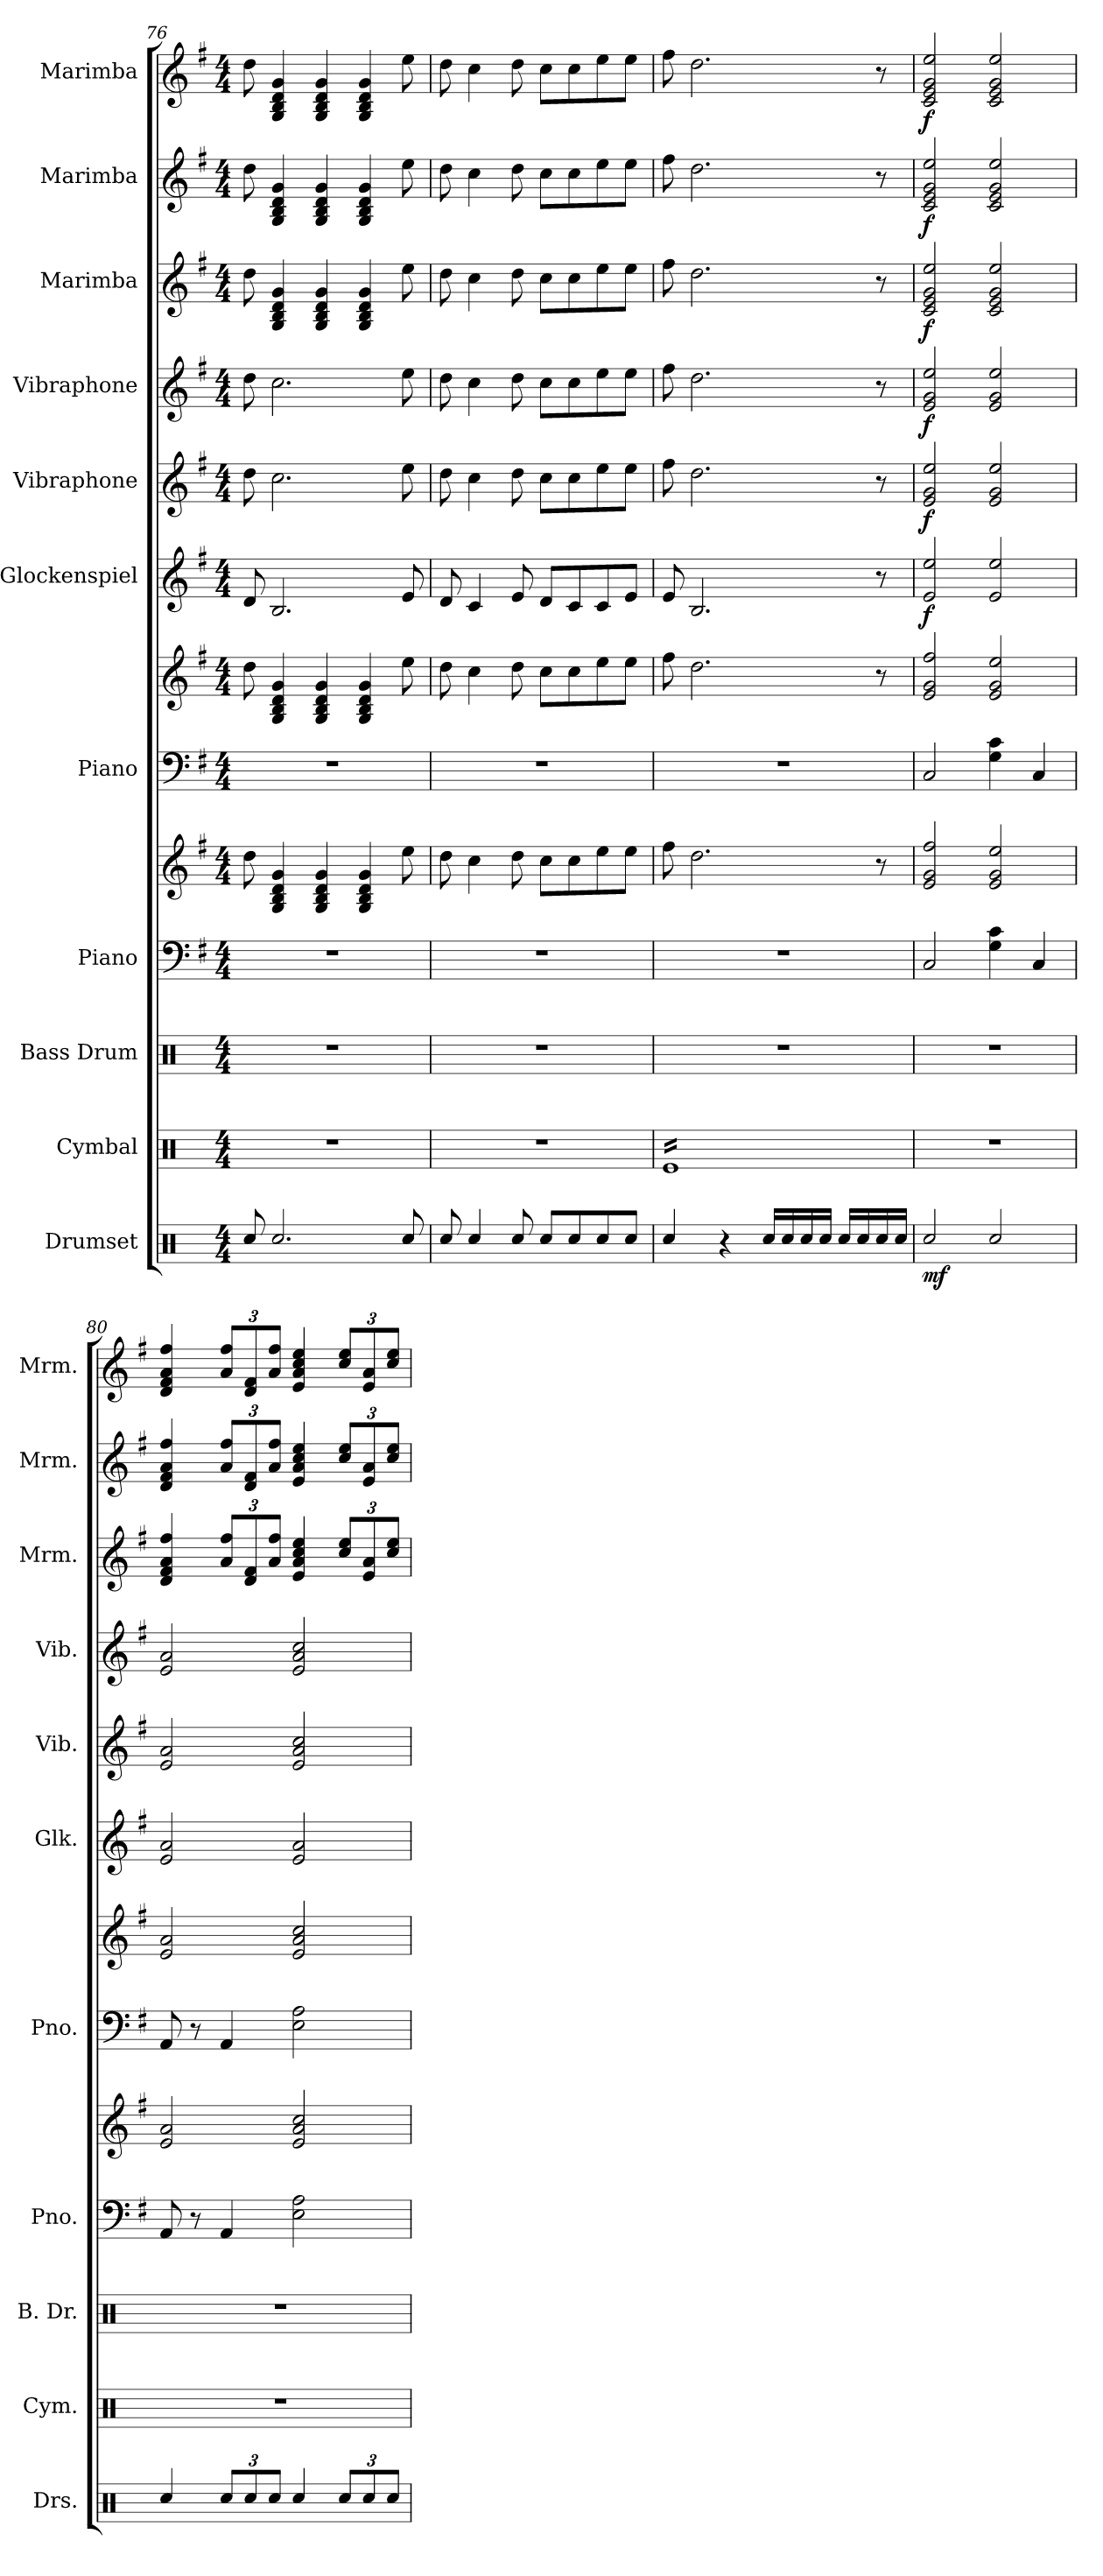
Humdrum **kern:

**kern	**dynam	**kern	**kern	**kern	**kern	**kern	**kern	**kern	**dynam	**kern	**dynam	**kern	**dynam	**kern	**dynam	**kern	**dynam	**kern	**dynam
*part11	*part11	*part10	*part9	*part8	*part8	*part7	*part7	*part6	*part6	*part5	*part5	*part4	*part4	*part3	*part3	*part2	*part2	*part1	*part1
*staff13	*staff13	*staff12	*staff11	*staff10	*staff9	*staff8	*staff7	*staff6	*staff6	*staff5	*staff5	*staff4	*staff4	*staff3	*staff3	*staff2	*staff2	*staff1	*staff1
*I"Drumset	*	*I"Cymbal	*I"Bass Drum	*I"Piano	*	*I"Piano	*	*I"Glockenspiel	*	*I"Vibraphone	*	*I"Vibraphone	*	*I"Marimba	*	*I"Marimba	*	*I"Marimba	*
*I'Drs.	*	*I'Cym.	*I'B. Dr.	*I'Pno.	*	*I'Pno.	*	*I'Glk.	*	*I'Vib.	*	*I'Vib.	*	*I'Mrm.	*	*I'Mrm.	*	*I'Mrm.	*
*clefX	*	*clefX	*clefX	*clefF4	*clefG2	*clefF4	*clefG2	*clefG2	*	*clefG2	*	*clefG2	*	*clefG2	*	*clefG2	*	*clefG2	*
*	*	*	*	*	*	*	*	*ITrd-14c-24	*	*	*	*	*	*	*	*	*	*	*
*k[]	*	*k[]	*k[]	*k[f#]	*k[f#]	*k[f#]	*k[f#]	*k[f#]	*	*k[f#]	*	*k[f#]	*	*k[f#]	*	*k[f#]	*	*k[f#]	*
*M4/4	*	*M4/4	*M4/4	*M4/4	*M4/4	*M4/4	*M4/4	*M4/4	*	*M4/4	*	*M4/4	*	*M4/4	*	*M4/4	*	*M4/4	*
=76	=76	=76	=76	=76	=76	=76	=76	=76	=76	=76	=76	=76	=76	=76	=76	=76	=76	=76	=76
8Rcc/	.	1r	1r	1r	8dd\	1r	8dd\	8ddd/	.	8dd\	.	8dd\	.	8dd\	.	8dd\	.	8dd\	.
2.Rcc/	.	.	.	.	4G/ 4B/ 4d/ 4g/	.	4G/ 4B/ 4d/ 4g/	2.bb/	.	2.cc\	.	2.cc\	.	4G/ 4B/ 4d/ 4g/	.	4G/ 4B/ 4d/ 4g/	.	4G/ 4B/ 4d/ 4g/	.
.	.	.	.	.	4G/ 4B/ 4d/ 4g/	.	4G/ 4B/ 4d/ 4g/	.	.	.	.	.	.	4G/ 4B/ 4d/ 4g/	.	4G/ 4B/ 4d/ 4g/	.	4G/ 4B/ 4d/ 4g/	.
.	.	.	.	.	4G/ 4B/ 4d/ 4g/	.	4G/ 4B/ 4d/ 4g/	.	.	.	.	.	.	4G/ 4B/ 4d/ 4g/	.	4G/ 4B/ 4d/ 4g/	.	4G/ 4B/ 4d/ 4g/	.
8Rcc/	.	.	.	.	8ee\	.	8ee\	8eee/	.	8ee\	.	8ee\	.	8ee\	.	8ee\	.	8ee\	.
=77	=77	=77	=77	=77	=77	=77	=77	=77	=77	=77	=77	=77	=77	=77	=77	=77	=77	=77	=77
8Rcc/	.	1r	1r	1r	8dd\	1r	8dd\	8ddd/	.	8dd\	.	8dd\	.	8dd\	.	8dd\	.	8dd\	.
4Rcc/	.	.	.	.	4cc\	.	4cc\	4ccc/	.	4cc\	.	4cc\	.	4cc\	.	4cc\	.	4cc\	.
8Rcc/	.	.	.	.	8dd\	.	8dd\	8eee/	.	8dd\	.	8dd\	.	8dd\	.	8dd\	.	8dd\	.
8Rcc/L	.	.	.	.	8cc\L	.	8cc\L	8ddd/L	.	8cc\L	.	8cc\L	.	8cc\L	.	8cc\L	.	8cc\L	.
8Rcc/	.	.	.	.	8cc\	.	8cc\	8ccc/	.	8cc\	.	8cc\	.	8cc\	.	8cc\	.	8cc\	.
8Rcc/	.	.	.	.	8ee\	.	8ee\	8ccc/	.	8ee\	.	8ee\	.	8ee\	.	8ee\	.	8ee\	.
8Rcc/J	.	.	.	.	8ee\J	.	8ee\J	8eee/J	.	8ee\J	.	8ee\J	.	8ee\J	.	8ee\J	.	8ee\J	.
=78	=78	=78	=78	=78	=78	=78	=78	=78	=78	=78	=78	=78	=78	=78	=78	=78	=78	=78	=78
*	*	*tremolo	*	*	*	*	*	*	*	*	*	*	*	*	*	*	*	*	*
4Rcc/	.	16ReLL	1r	1r	8ff#\	1r	8ff#\	8eee/	.	8ff#\	.	8ff#\	.	8ff#\	.	8ff#\	.	8ff#\	.
.	.	16Re	.	.	.	.	.	.	.	.	.	.	.	.	.	.	.	.	.
.	.	16Re	.	.	2.dd\	.	2.dd\	2.bb/	.	2.dd\	.	2.dd\	.	2.dd\	.	2.dd\	.	2.dd\	.
.	.	16Re	.	.	.	.	.	.	.	.	.	.	.	.	.	.	.	.	.
4r	.	16Re	.	.	.	.	.	.	.	.	.	.	.	.	.	.	.	.	.
.	.	16Re	.	.	.	.	.	.	.	.	.	.	.	.	.	.	.	.	.
.	.	16Re	.	.	.	.	.	.	.	.	.	.	.	.	.	.	.	.	.
.	.	16Re	.	.	.	.	.	.	.	.	.	.	.	.	.	.	.	.	.
16Rcc/LL	.	16Re	.	.	.	.	.	.	.	.	.	.	.	.	.	.	.	.	.
16Rcc/	.	16Re	.	.	.	.	.	.	.	.	.	.	.	.	.	.	.	.	.
16Rcc/	.	16Re	.	.	.	.	.	.	.	.	.	.	.	.	.	.	.	.	.
16Rcc/JJ	.	16Re	.	.	.	.	.	.	.	.	.	.	.	.	.	.	.	.	.
16Rcc/LL	.	16Re	.	.	.	.	.	.	.	.	.	.	.	.	.	.	.	.	.
16Rcc/	.	16Re	.	.	.	.	.	.	.	.	.	.	.	.	.	.	.	.	.
16Rcc/	.	16Re	.	.	8r	.	8r	8r	.	8r	.	8r	.	8r	.	8r	.	8r	.
16Rcc/JJ	.	16ReJJ	.	.	.	.	.	.	.	.	.	.	.	.	.	.	.	.	.
*	*	*Xtremolo	*	*	*	*	*	*	*	*	*	*	*	*	*	*	*	*	*
!!LO:PB:g=z
=79	=79	=79	=79	=79	=79	=79	=79	=79	=79	=79	=79	=79	=79	=79	=79	=79	=79	=79	=79
!	!LO:DY:b	!	!	!	!	!	!	!	!LO:DY:b	!	!LO:DY:b	!	!LO:DY:b	!	!LO:DY:b	!	!LO:DY:b	!	!LO:DY:b
2Rcc/	mf	1r	1r	2C/	2e/ 2g/ 2ff#/	2C/	2e/ 2g/ 2ff#/	2eee/ 2eeee/	f	2e/ 2g/ 2ee/	f	2e/ 2g/ 2ee/	f	2c/ 2e/ 2g/ 2ee/	f	2c/ 2e/ 2g/ 2ee/	f	2c/ 2e/ 2g/ 2ee/	f
2Rcc/	.	.	.	4G\ 4c\	2e/ 2g/ 2ee/	4G\ 4c\	2e/ 2g/ 2ee/	2eee/ 2eeee/	.	2e/ 2g/ 2ee/	.	2e/ 2g/ 2ee/	.	2c/ 2e/ 2g/ 2ee/	.	2c/ 2e/ 2g/ 2ee/	.	2c/ 2e/ 2g/ 2ee/	.
.	.	.	.	4C/	.	4C/	.	.	.	.	.	.	.	.	.	.	.	.	.
=80	=80	=80	=80	=80	=80	=80	=80	=80	=80	=80	=80	=80	=80	=80	=80	=80	=80	=80	=80
4Rcc/	.	1r	1r	8AA/	2e/ 2a/	8AA/	2e/ 2a/	2eee/ 2aaa/	.	2e/ 2a/	.	2e/ 2a/	.	4d/ 4f#/ 4a/ 4ff#/	.	4d/ 4f#/ 4a/ 4ff#/	.	4d/ 4f#/ 4a/ 4ff#/	.
.	.	.	.	8r	.	8r	.	.	.	.	.	.	.	.	.	.	.	.	.
*Xbrackettup	*	*	*	*	*	*	*	*	*	*	*	*	*	*Xbrackettup	*	*Xbrackettup	*	*Xbrackettup	*
12Rcc/L	.	.	.	4AA/	.	4AA/	.	.	.	.	.	.	.	12a/ 12ff#/L	.	12a/ 12ff#/L	.	12a/ 12ff#/L	.
12Rcc/	.	.	.	.	.	.	.	.	.	.	.	.	.	12d/ 12f#/	.	12d/ 12f#/	.	12d/ 12f#/	.
12Rcc/J	.	.	.	.	.	.	.	.	.	.	.	.	.	12a/ 12ff#/J	.	12a/ 12ff#/J	.	12a/ 12ff#/J	.
4Rcc/	.	.	.	2E\ 2A\	2e/ 2a/ 2cc/	2E\ 2A\	2e/ 2a/ 2cc/	2eee/ 2aaa/	.	2e/ 2a/ 2cc/	.	2e/ 2a/ 2cc/	.	4e/ 4a/ 4cc/ 4ee/	.	4e/ 4a/ 4cc/ 4ee/	.	4e/ 4a/ 4cc/ 4ee/	.
12Rcc/L	.	.	.	.	.	.	.	.	.	.	.	.	.	12cc/ 12ee/L	.	12cc/ 12ee/L	.	12cc/ 12ee/L	.
12Rcc/	.	.	.	.	.	.	.	.	.	.	.	.	.	12e/ 12a/	.	12e/ 12a/	.	12e/ 12a/	.
12Rcc/J	.	.	.	.	.	.	.	.	.	.	.	.	.	12cc/ 12ee/J	.	12cc/ 12ee/J	.	12cc/ 12ee/J	.
=	=	=	=	=	=	=	=	=	=	=	=	=	=	=	=	=	=	=	=
*-	*-	*-	*-	*-	*-	*-	*-	*-	*-	*-	*-	*-	*-	*-	*-	*-	*-	*-	*-
